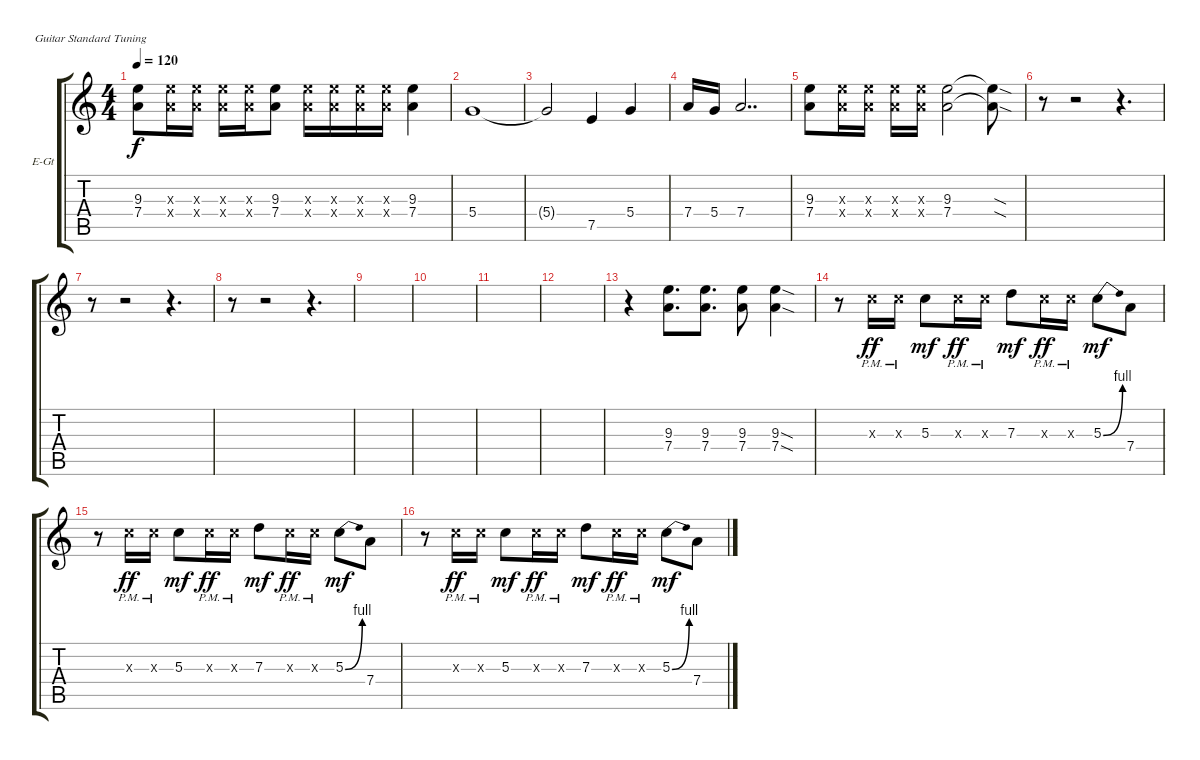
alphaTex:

\bracketExtendMode groupsimilarinstruments
\firstSystemTrackNameOrientation horizontal
\otherSystemsTrackNameOrientation horizontal
\track ("Äîðîæêà 1" "E-Gt") {instrument distortionguitar}
\staff {score tabs}
\tuning (E4 B3 G3 D3 A2 E2)
\ts (4 4)
\tempo 120
\clef g2
\ks c
(7.4 9.3).8{dy f} (7.4{x} 9.3{x}).16 (7.4{x} 9.3{x}).16 (7.4{x} 9.3{x}).16 (9.3{x} 7.4{x}).16 (7.4 9.3).8 (7.4{x} 9.3{x}).16 (7.4{x} 9.3{x}).16 (7.4{x} 9.3{x}).16 (9.3{x} 7.4{x}).16 (7.4 9.3).4 |
5.4.1 |
5.4{t}.2 7.5.4 5.4.4 |
7.4.16 5.4.16 7.4.2{dd} |
(7.4 9.3).8 (7.4{x} 9.3{x}).16 (7.4{x} 9.3{x}).16 (7.4{x} 9.3{x}).16 (9.3{x} 7.4{x}).16 (7.4 9.3).2 (7.4{sod t} 9.3{sod t}).8 |
r.8 r.2 r.4{d} |
r.8 r.2 r.4{d} |
r.8 r.2 r.4{d} |
|
|
|
|
r.4 (7.4 9.3).8{d} (7.4 9.3).8{d} (7.4 9.3).8 (7.4{sod} 9.3{sod}).4 |
r.8 5.3{pm x}.16{dy ff} 5.3{pm x}.16 5.3.8{dy mf} 5.3{pm x}.16{dy ff} 5.3{pm x}.16 7.3.8{dy mf} 5.3{pm x}.16{dy ff} 5.3{pm x}.16 5.3{be (bend 0 0 59.4 4)}.8{dy mf} 7.4.8 |
r.8 5.3{pm x}.16{dy ff} 5.3{pm x}.16 5.3.8{dy mf} 5.3{pm x}.16{dy ff} 5.3{pm x}.16 7.3.8{dy mf} 5.3{pm x}.16{dy ff} 5.3{pm x}.16 5.3{be (bend 0 0 59.4 4)}.8{dy mf} 7.4.8 |
r.8 5.3{pm x}.16{dy ff} 5.3{pm x}.16 5.3.8{dy mf} 5.3{pm x}.16{dy ff} 5.3{pm x}.16 7.3.8{dy mf} 5.3{pm x}.16{dy ff} 5.3{pm x}.16 5.3{be (bend 0 0 59.4 4)}.8{dy mf} 7.4.8
